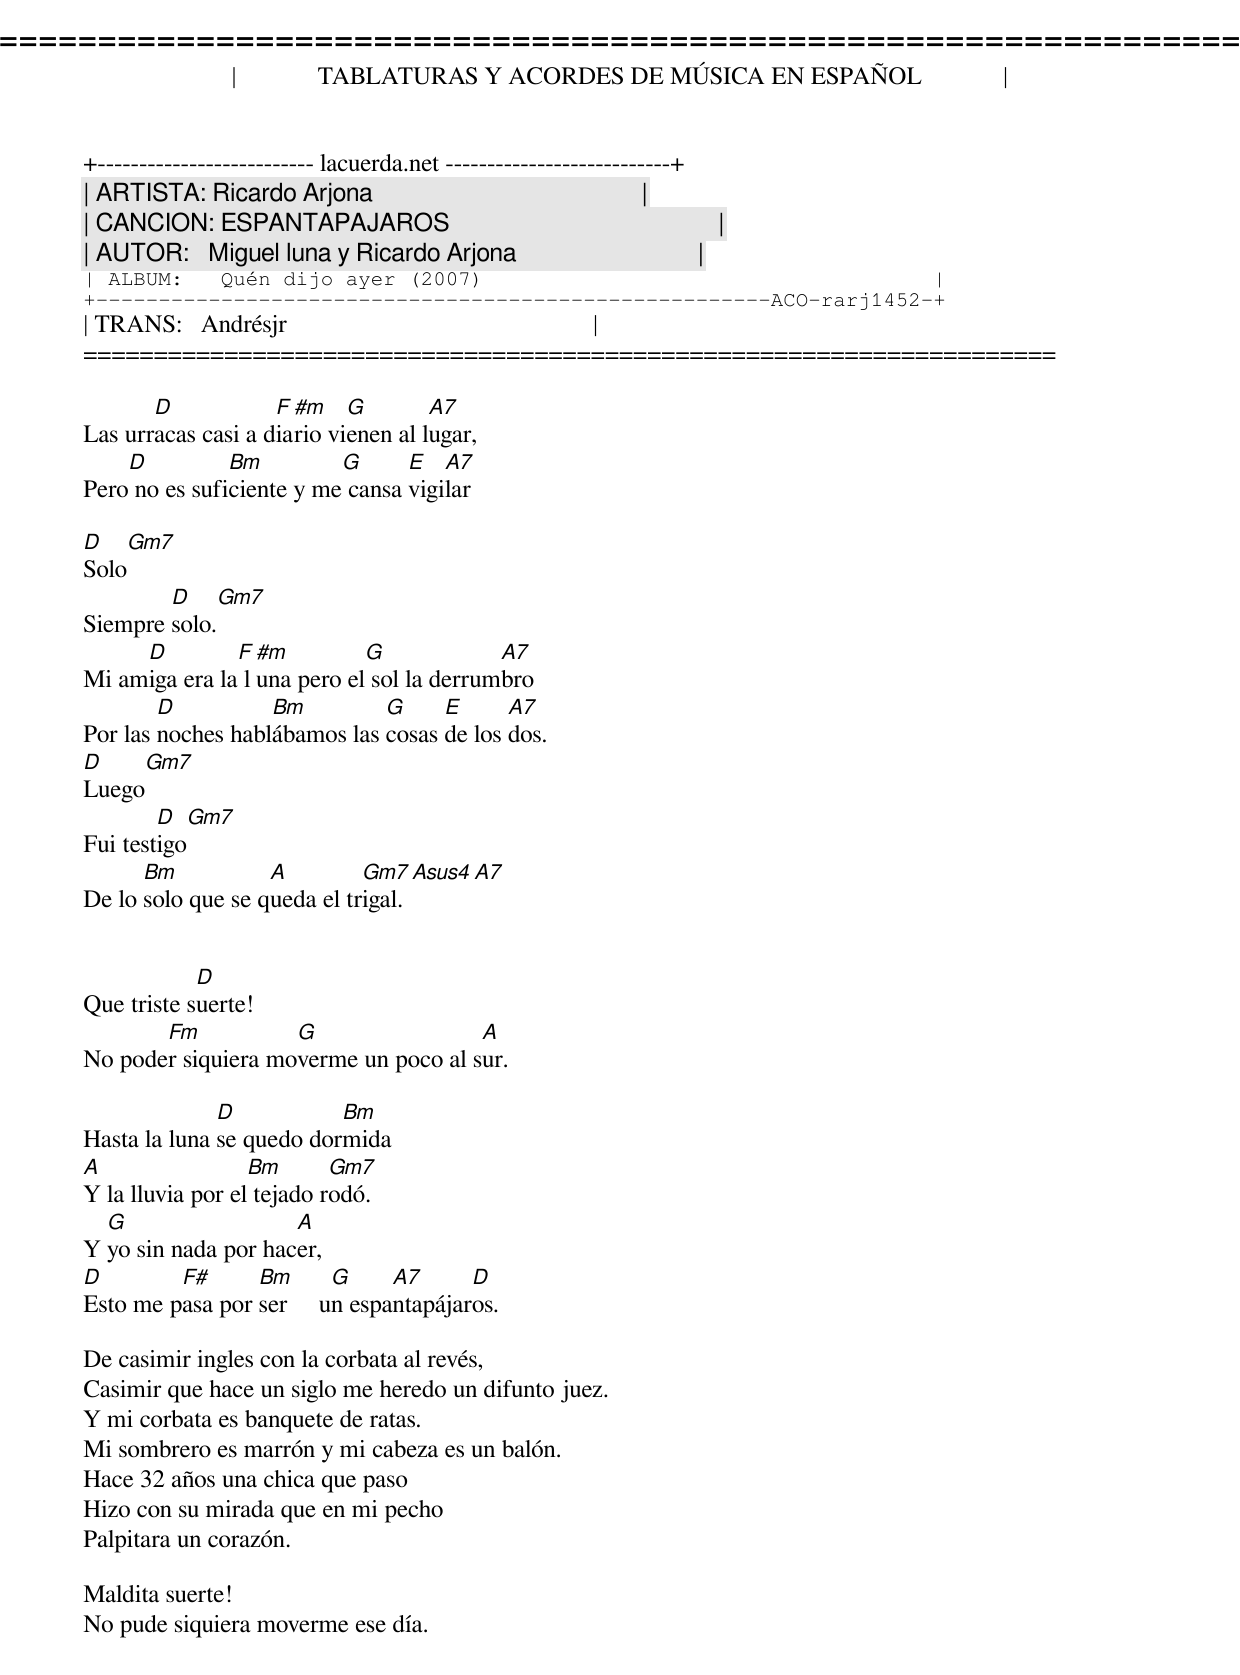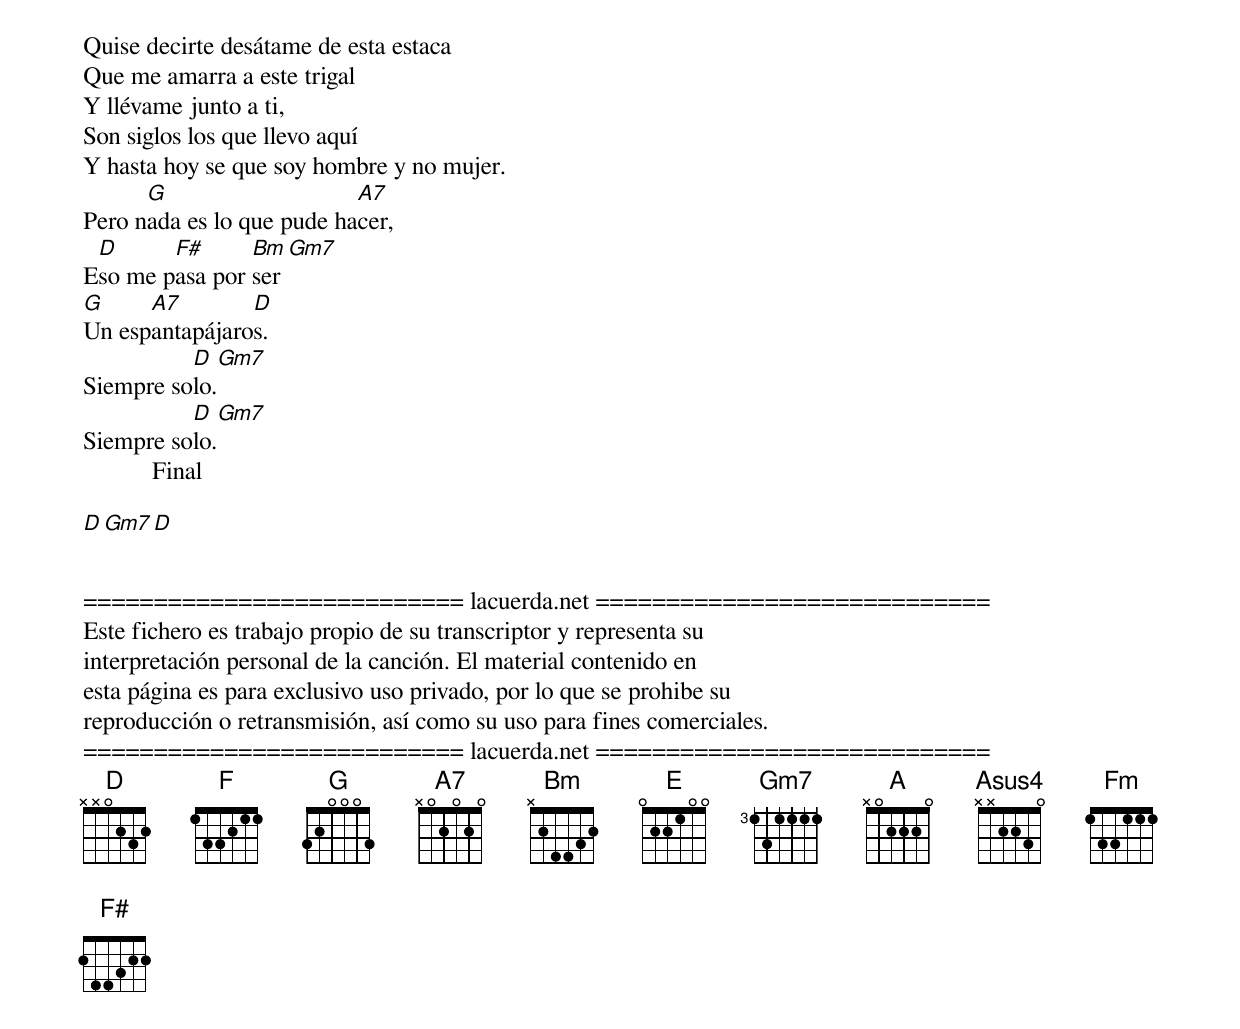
=====================================================================
|             TABLATURAS Y ACORDES DE MÚSICA EN ESPAÑOL             |
+-------------------------- lacuerda.net ---------------------------+
| ARTISTA: Ricardo Arjona                                           |
| CANCION: ESPANTAPAJAROS                                           |
| AUTOR:   Miguel luna y Ricardo Arjona                             |
| ALBUM:   Quén dijo ayer (2007)                                    |
+------------------------------------------------------ACO-rarj1452-+
| TRANS:   Andrésjr                                                 |
=====================================================================

       D            F #m    G        A7
Las urracas casi a diario vienen al lugar,
    D          Bm         G      E   A7
Pero no es suficiente y me cansa vigilar

D                  Gm7
Solo
        D          Gm7
Siempre solo.
     D         F #m         G             A7
Mi amiga era la luna pero el sol la derrumbro
        D          Bm         G     E      A7
Por las noches hablábamos las cosas de los dos.
D               Gm7
Luego
        D       Gm7
Fui testigo
      Bm           A         Gm7         Asus4       A7
De lo solo que se queda el trigal.


            D
Que triste suerte!
       Fm           G                 A
No poder siquiera moverme un poco al sur.

              D           Bm
Hasta la luna se quedo dormida
A                 Bm       Gm7
Y la lluvia por el tejado rodó.
  G                  A
Y yo sin nada por hacer,
D        F#      Bm       G     A7      D
Esto me pasa por ser     un espantapájaros.

De casimir ingles con la corbata al revés,
Casimir que hace un siglo me heredo un difunto juez.
Y mi corbata es banquete de ratas.
Mi sombrero es marrón y mi cabeza es un balón.
Hace 32 años una chica que paso
Hizo con su mirada que en mi pecho
Palpitara un corazón.

Maldita suerte!
No pude siquiera moverme ese día.
Quise decirte desátame de esta estaca
Que me amarra a este trigal
Y llévame junto a ti,
Son siglos los que llevo aquí
Y hasta hoy se que soy hombre y no mujer.
      G                    A7
Pero nada es lo que pude hacer,
 D      F#      Bm         Gm7
Eso me pasa por ser
G     A7        D
Un espantapájaros.
          D              Gm7
Siempre solo.
          D              Gm7
Siempre solo.
           Final

D       Gm7          D


=========================== lacuerda.net ============================
Este fichero es trabajo propio de su transcriptor y representa su
interpretación personal de la canción. El material contenido en
esta página es para exclusivo uso privado, por lo que se prohibe su
reproducción o retransmisión, así como su uso para fines comerciales.
=========================== lacuerda.net ============================
